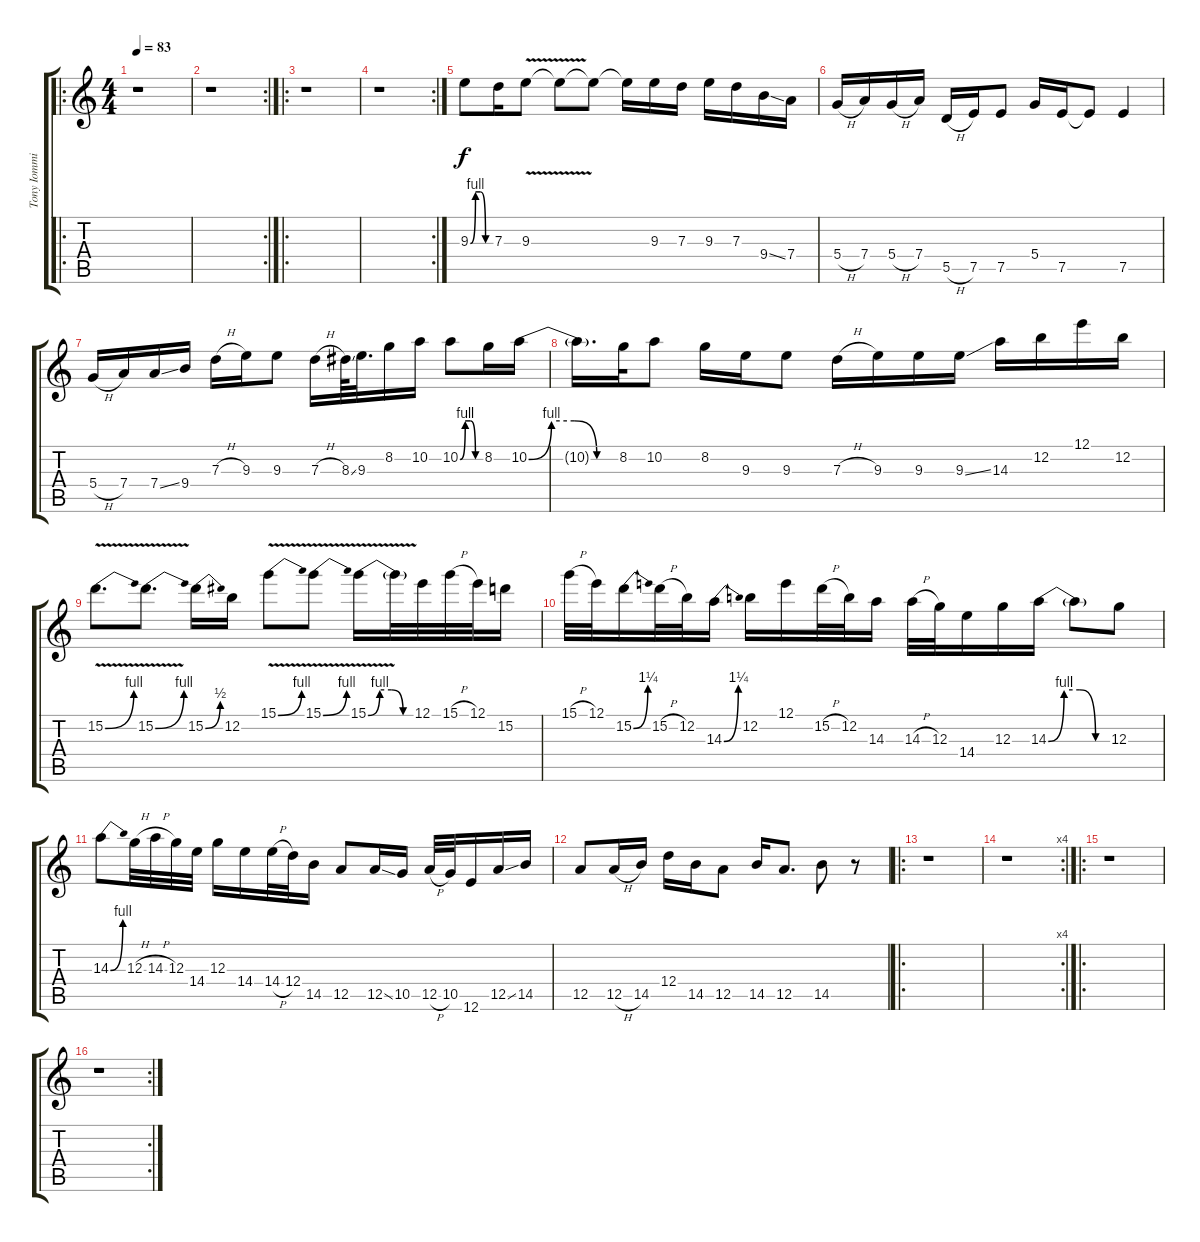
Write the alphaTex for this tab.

\track ("Tony Iommi (Solo)" "Tony Iommi") {instrument distortionguitar}
\staff {score tabs}
\tuning (E4 B3 G3 D3 A2 E2) {hide}
\ro
\ts (4 4)
\tempo 83
\clef g2
\ks c
r.1{dy f} |
\rc 2
r.1 |
\ro
r.1 |
\rc 2
r.1 |
9.3{be (custom 0 0 15 4 30 4 45 0 60 0)}.8 7.3.16 9.3{v}.8 9.3{t}.8 9.3{t}.8 9.3{t}.16 9.3.16 7.3.16 9.3.16 7.3.16 9.4{ss}.16 7.4.16 |
5.4{h}.16 7.4.16 5.4{h}.16 7.4.16 5.5{h}.16 7.5.16 7.5.8 5.4.16 7.5.16 7.5{t}.8 7.5.4 |
5.4{h}.16 7.4.16 7.4{ss}.16 9.4.16 7.3{h}.16 9.3.16 9.3.8 7.3{h}.16 8.3{ss}.64 9.3.32{d} 8.2.16 10.2.16 10.2{be (custom 0 0 15 4 30 4 45 0 60 0)}.8 8.2.16 10.2{be (custom 0 0 15 4 30 4 45 0 60 0)}.16 |
10.2{t}.16{d} 8.2.32 10.2.8 8.2.16 9.3.16 9.3.8 7.3{h}.16 9.3.16 9.3.16 9.3{ss}.16 14.3.16 12.2.16 12.1.16 12.2.16 |
15.2{be (bend 0 0 60 4) v}.8{d} 15.2{be (bend 0 0 60 4) v}.8{d} 15.2{be (bend 0 0 60 2)}.16 12.2.16 15.1{be (bend 0 0 60 4) v}.8 15.1{be (bend 0 0 60 4) v}.8 15.1{be (custom 0 0 15 4 30 4 45 0 60 0) v}.16 15.1{t}.32 12.1.32 15.1{h}.32 12.1.32 15.2.16 |
15.1{h}.32 12.1.32 15.2{be (bend 0 0 60 5)}.16 15.2{h}.32 12.2.32 14.3{be (bend 0 0 60 5)}.16 12.2.16 12.1.16 15.2{h}.32 12.2.32 14.3.16 14.3{h}.32 12.3.32 14.4.16 12.3.16 14.3{be (custom 0 0 15 4 30 4 45 0 60 0)}.16 14.3{t}.8 12.3.8 |
14.3{be (bend 0 0 60 4)}.8 12.3{h}.32 14.3{h}.32 12.3.32 14.4.32 12.3.16 14.4.16 14.4{h}.32 12.4.32 14.5.16 12.5.8 12.5{ss}.16 10.5.16 12.5{h}.32 10.5.32 12.6.16 12.5{ss}.16 14.5.16 |
12.5.8 12.5{h}.16 14.5.16 12.4.16 14.5.16 12.5.8 14.5.16 12.5.8{d} 14.5.8 r.8 |
\ro
r.1 |
\rc 4
r.1 |
\ro
r.1 |
\rc 2
r.1
